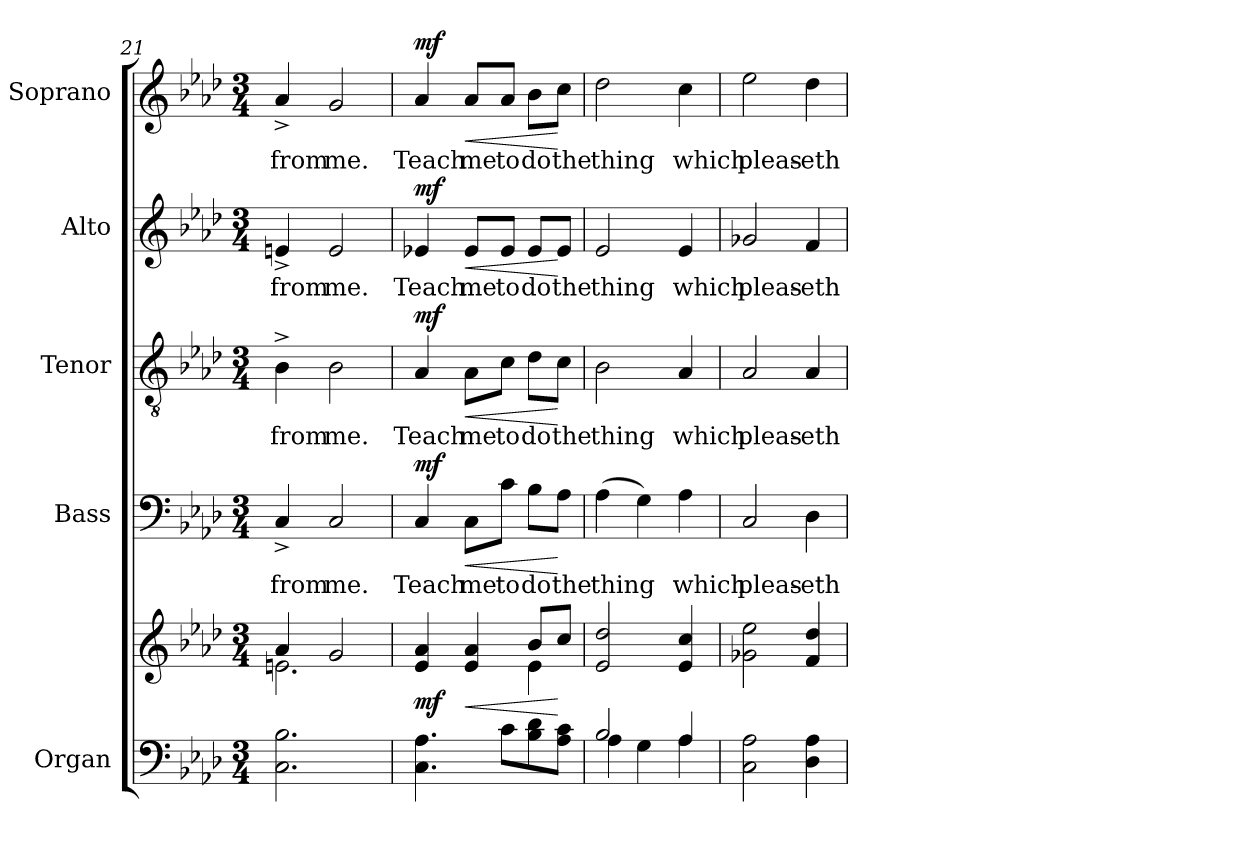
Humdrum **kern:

**kern	**kern	**dynam	**kern	**text	**dynam	**kern	**text	**dynam	**kern	**text	**dynam	**kern	**text	**dynam
*part5	*part5	*part5	*part4	*part4	*part4	*part3	*part3	*part3	*part2	*part2	*part2	*part1	*part1	*part1
*staff6	*staff5	*staff5/6	*staff4	*staff4	*staff4	*staff3	*staff3	*staff3	*staff2	*staff2	*staff2	*staff1	*staff1	*staff1
*I"Organ	*	*	*I"Bass	*	*	*I"Tenor	*	*	*I"Alto	*	*	*I"Soprano	*	*
*I'Org.	*	*	*I'B.	*	*	*I'T.	*	*	*I'A.	*	*	*I'S.	*	*
*clefF4	*clefG2	*	*clefF4	*	*	*clefGv2	*	*	*clefG2	*	*	*clefG2	*	*
*	*	*	*	*	*	*ITrd7c12	*	*	*	*	*	*	*	*
*k[b-e-a-d-]	*k[b-e-a-d-]	*	*k[b-e-a-d-]	*	*	*k[b-e-a-d-]	*	*	*k[b-e-a-d-]	*	*	*k[b-e-a-d-]	*	*
*A-:	*A-:	*	*A-:	*	*	*A-:	*	*	*A-:	*	*	*A-:	*	*
*M3/4	*M3/4	*	*M3/4	*	*	*M3/4	*	*	*M3/4	*	*	*M3/4	*	*
=21	=21	=21	=21	=21	=21	=21	=21	=21	=21	=21	=21	=21	=21	=21
*	*^	*	*	*	*	*	*	*	*	*	*	*	*	*
!	!	!	!	!	!LO:LY:b:color=#000000	!	!	!	!	!	!	!	!	!	!
!	!	!	!	!	!	!	!	!LO:LY:b:color=#000000	!	!	!	!	!	!	!
!	!	!	!	!	!	!	!	!	!	!	!LO:LY:b:color=#000000	!	!	!	!
!	!	!	!	!	!	!	!	!	!	!	!	!	!	!LO:LY:b:color=#000000	!
2.Ci\ 2.B-i	4a-i/	2.eni\	.	4C^i/	from	.	4BB-^i\	from	.	4en^i/	from	.	4a-^i/	from	.
!	!	!	!	!	!LO:LY:b:color=#000000	!	!	!	!	!	!	!	!	!	!
!	!	!	!	!	!	!	!	!LO:LY:b:color=#000000	!	!	!	!	!	!	!
!	!	!	!	!	!	!	!	!	!	!	!LO:LY:b:color=#000000	!	!	!	!
!	!	!	!	!	!	!	!	!	!	!	!	!	!	!LO:LY:b:color=#000000	!
.	2gi/	.	.	2Ci/	me.	.	2BB-i\	me.	.	2ei/	me.	.	2gi/	me.	.
!!LO:LB:g=z
=22	=22	=22	=22	=22	=22	=22	=22	=22	=22	=22	=22	=22	=22	=22	=22
!	!	!	!	!	!LO:LY:b:color=#000000	!	!	!	!	!	!	!	!	!	!
!	!	!	!	!	!	!	!	!LO:LY:b:color=#000000	!	!	!	!	!	!	!
!	!	!	!	!	!	!	!	!	!	!	!LO:LY:b:color=#000000	!	!	!	!
!	!	!	!	!	!	!	!	!	!	!	!	!	!	!LO:LY:b:color=#000000	!
4.Ci\ 4.A-i	4e-i/ 4a-i	2ryy	mf	4Ci/	Teach	mf	4AA-i/	Teach	mf	4e-Xi/	Teach	mf	4a-i/	Teach	mf
!	!	!	!LO:HP:b	!	!	!	!	!	!	!	!	!	!	!	!
!	!	!	!	!	!LO:LY:b:color=#000000	!LO:HP:b	!	!	!	!	!	!	!	!	!
!	!	!	!	!	!	!	!	!LO:LY:b:color=#000000	!LO:HP:b	!	!	!	!	!	!
!	!	!	!	!	!	!	!	!	!	!	!LO:LY:b:color=#000000	!LO:HP:b	!	!	!
!	!	!	!	!	!	!	!	!	!	!	!	!	!	!LO:LY:b:color=#000000	!LO:HP:b
.	4e-i/ 4a-i	.	<	8Ci\L	me	<	8AA-i\L	me	<	8e-i/L	me	<	8a-i/L	me	<
!	!	!	!	!	!LO:LY:b:color=#000000	!	!	!	!	!	!	!	!	!	!
!	!	!	!	!	!	!	!	!LO:LY:b:color=#000000	!	!	!	!	!	!	!
!	!	!	!	!	!	!	!	!	!	!	!LO:LY:b:color=#000000	!	!	!	!
!	!	!	!	!	!	!	!	!	!	!	!	!	!	!LO:LY:b:color=#000000	!
8ci\L	.	.	.	8ci\J	to	.	8Ci\J	to	.	8e-i/J	to	.	8a-i/J	to	.
!	!	!	!	!	!LO:LY:b:color=#000000	!	!	!	!	!	!	!	!	!	!
!	!	!	!	!	!	!	!	!LO:LY:b:color=#000000	!	!	!	!	!	!	!
!	!	!	!	!	!	!	!	!	!	!	!LO:LY:b:color=#000000	!	!	!	!
!	!	!	!	!	!	!	!	!	!	!	!	!	!	!LO:LY:b:color=#000000	!
8B-i\ 8d-i	8b-i/L	4e-i\	.	8B-i\L	do	.	8D-i\L	do	.	8e-i/L	do	.	8b-i\L	do	.
!	!	!	!	!	!LO:LY:b:color=#000000	!	!	!	!	!	!	!	!	!	!
!	!	!	!	!	!	!	!	!LO:LY:b:color=#000000	!	!	!	!	!	!	!
!	!	!	!	!	!	!	!	!	!	!	!LO:LY:b:color=#000000	!	!	!	!
!	!	!	!	!	!	!	!	!	!	!	!	!	!	!LO:LY:b:color=#000000	!
8A-i\ 8ciJ	8cci/J	.	[	8A-i\J	the	[	8Ci\J	the	[	8e-i/J	the	[	8cci\J	the	[
*	*v	*v	*	*	*	*	*	*	*	*	*	*	*	*	*
=23	=23	=23	=23	=23	=23	=23	=23	=23	=23	=23	=23	=23	=23	=23
*^	*	*	*	*	*	*	*	*	*	*	*	*	*	*
!	!	!	!	!	!LO:LY:b:color=#000000	!	!	!	!	!	!	!	!	!	!
!	!	!	!	!	!	!	!	!LO:LY:b:color=#000000	!	!	!	!	!	!	!
!	!	!	!	!	!	!	!	!	!	!	!LO:LY:b:color=#000000	!	!	!	!
!	!	!	!	!	!	!	!	!	!	!	!	!	!	!LO:LY:b:color=#000000	!
2B-i/	4A-i\	2e-i/ 2dd-i	.	(4A-i\	thing	.	2BB-i\	thing	.	2e-i/	thing	.	2dd-i\	thing	.
.	4Gi\	.	.	4Gi\)	.	.	.	.	.	.	.	.	.	.	.
!	!	!	!	!	!LO:LY:b:color=#000000	!	!	!	!	!	!	!	!	!	!
!	!	!	!	!	!	!	!	!LO:LY:b:color=#000000	!	!	!	!	!	!	!
!	!	!	!	!	!	!	!	!	!	!	!LO:LY:b:color=#000000	!	!	!	!
!	!	!	!	!	!	!	!	!	!	!	!	!	!	!LO:LY:b:color=#000000	!
4A-i/	4A-i\	4e-i/ 4cci	.	4A-i\	which	.	4AA-i/	which	.	4e-i/	which	.	4cci\	which	.
*v	*v	*	*	*	*	*	*	*	*	*	*	*	*	*	*
=24	=24	=24	=24	=24	=24	=24	=24	=24	=24	=24	=24	=24	=24	=24
*^	*	*	*	*	*	*	*	*	*	*	*	*	*	*
!	!	!	!	!	!LO:LY:b:color=#000000	!	!	!	!	!	!	!	!	!	!
*v	*v	*	*	*	*	*	*	*	*	*	*	*	*	*	*
*^	*	*	*	*	*	*	*	*	*	*	*	*	*	*
!	!	!	!	!	!	!	!	!LO:LY:b:color=#000000	!	!	!	!	!	!	!
*v	*v	*	*	*	*	*	*	*	*	*	*	*	*	*	*
*^	*	*	*	*	*	*	*	*	*	*	*	*	*	*
!	!	!	!	!	!	!	!	!	!	!	!LO:LY:b:color=#000000	!	!	!	!
*v	*v	*	*	*	*	*	*	*	*	*	*	*	*	*	*
*^	*	*	*	*	*	*	*	*	*	*	*	*	*	*
!	!	!	!	!	!	!	!	!	!	!	!	!	!	!LO:LY:b:color=#000000	!
*v	*v	*	*	*	*	*	*	*	*	*	*	*	*	*	*
2Ci\ 2A-i	2g-Xi\ 2ee-i	.	2Ci/	pleas-	.	2AA-i/	pleas-	.	2g-Xi/	pleas-	.	2ee-i\	pleas-	.
!	!	!	!	!LO:LY:b:color=#000000	!	!	!	!	!	!	!	!	!	!
!	!	!	!	!	!	!	!LO:LY:b:color=#000000	!	!	!	!	!	!	!
!	!	!	!	!	!	!	!	!	!	!LO:LY:b:color=#000000	!	!	!	!
!	!	!	!	!	!	!	!	!	!	!	!	!	!LO:LY:b:color=#000000	!
4D-i\ 4A-i	4fi/ 4dd-i	.	4D-i\	-eth	.	4AA-i/	-eth	.	4fi/	-eth	.	4dd-i\	-eth	.
=	=	=	=	=	=	=	=	=	=	=	=	=	=	=
*-	*-	*-	*-	*-	*-	*-	*-	*-	*-	*-	*-	*-	*-	*-
